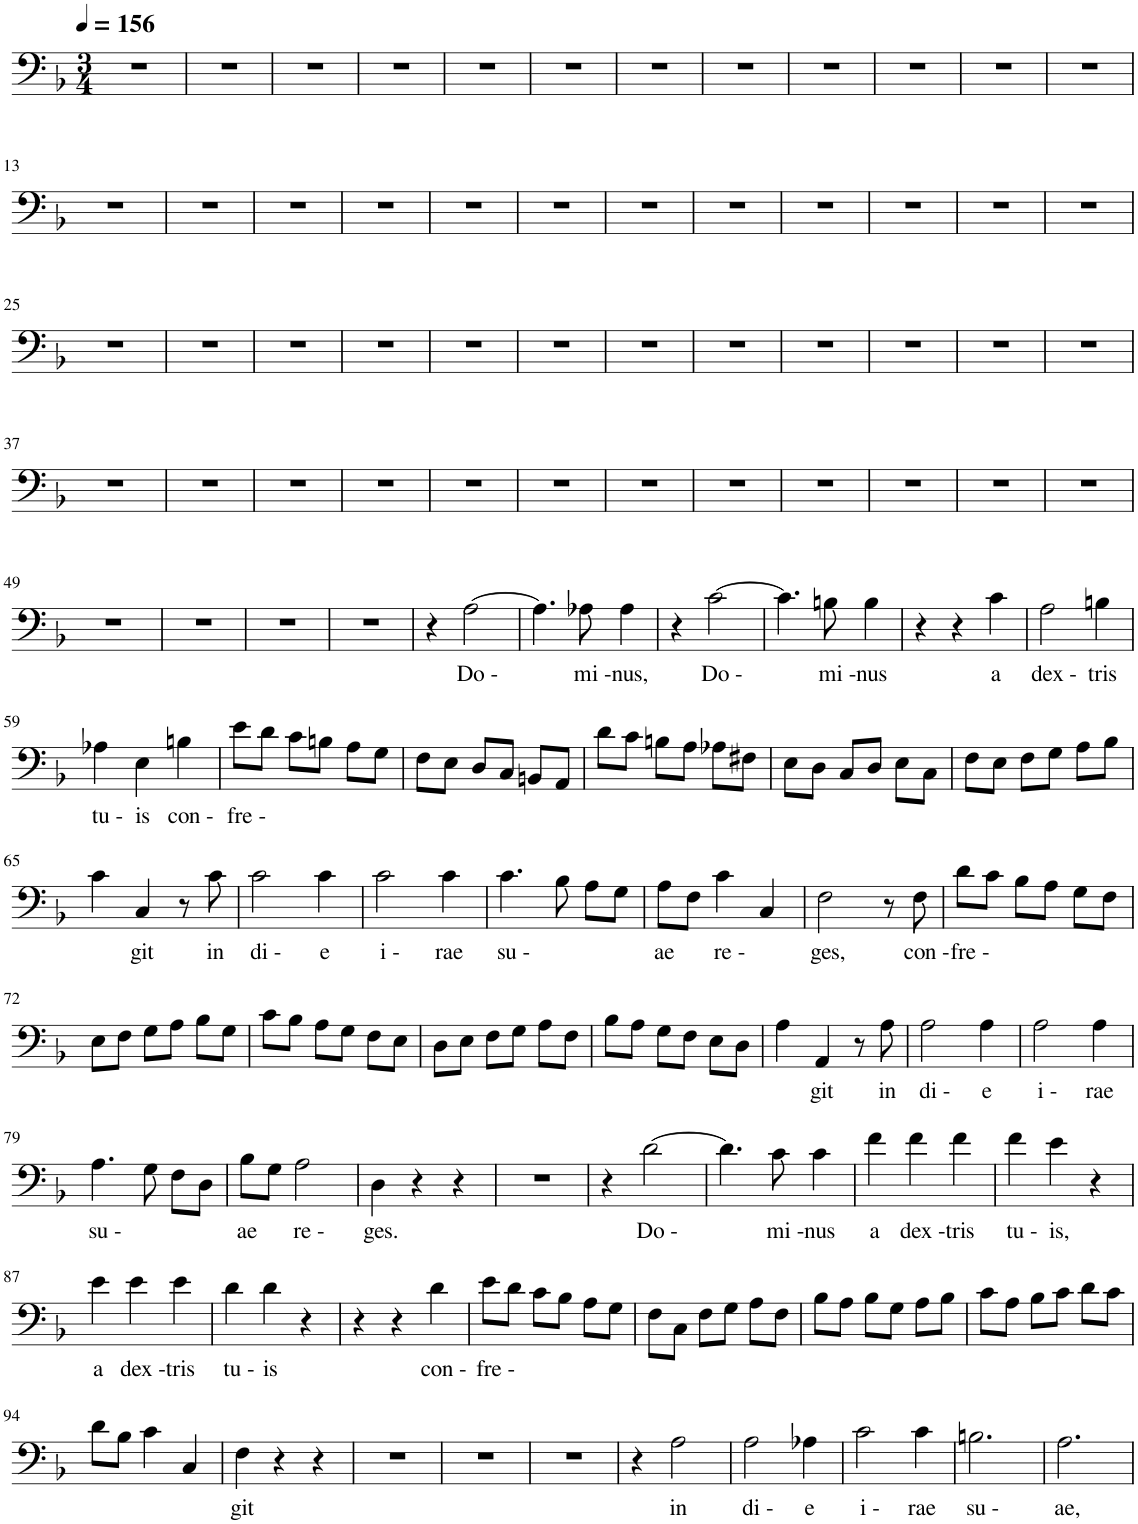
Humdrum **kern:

**kern	**text
*part1	*part1
*staff1	*staff1
*I"Baryton, Bass	*
*I'Bar.	*
*clefF4	*
*k[b-]	*
*M3/4	*
*MM156	*
=1	=1
2.r	.
=2	=2
2.r	.
=3	=3
2.r	.
=4	=4
2.r	.
=5	=5
2.r	.
=6	=6
2.r	.
=7	=7
2.r	.
=8	=8
2.r	.
=9	=9
2.r	.
=10	=10
2.r	.
=11	=11
2.r	.
=12	=12
2.r	.
!!LO:LB:g=z
=13	=13
2.r	.
=14	=14
2.r	.
=15	=15
2.r	.
=16	=16
2.r	.
=17	=17
2.r	.
=18	=18
2.r	.
=19	=19
2.r	.
=20	=20
2.r	.
=21	=21
2.r	.
=22	=22
2.r	.
=23	=23
2.r	.
=24	=24
2.r	.
!!LO:LB:g=z
=25	=25
2.r	.
=26	=26
2.r	.
=27	=27
2.r	.
=28	=28
2.r	.
=29	=29
2.r	.
=30	=30
2.r	.
=31	=31
2.r	.
=32	=32
2.r	.
=33	=33
2.r	.
=34	=34
2.r	.
=35	=35
2.r	.
=36	=36
2.r	.
!!LO:LB:g=z
=37	=37
2.r	.
=38	=38
2.r	.
=39	=39
2.r	.
=40	=40
2.r	.
=41	=41
2.r	.
=42	=42
2.r	.
=43	=43
2.r	.
=44	=44
2.r	.
=45	=45
2.r	.
=46	=46
2.r	.
=47	=47
2.r	.
=48	=48
2.r	.
!!LO:LB:g=z
=49	=49
2.r	.
=50	=50
2.r	.
=51	=51
2.r	.
=52	=52
2.r	.
=53	=53
4r	.
!	!LO:LY:b
[2A\	Do -
=54	=54
4.A\]	.
!	!LO:LY:b
8A-X\	mi -
!	!LO:LY:b
4A-\	nus,
=55	=55
4r	.
!	!LO:LY:b
[2c\	Do -
=56	=56
4.c\]	.
!	!LO:LY:b
8Bn\	mi -
!	!LO:LY:b
4B\	nus
=57	=57
4r	.
4r	.
!	!LO:LY:b
4c\	a
=58	=58
!	!LO:LY:b
2A\	dex -
!	!LO:LY:b
4Bn\	tris
!!LO:LB:g=z
=59	=59
!	!LO:LY:b
4A-X\	tu -
!	!LO:LY:b
4E\	is
!	!LO:LY:b
4Bn\	con -
=60	=60
!	!LO:LY:b
8e\L	fre -
8d\J	.
8c\L	.
8Bn\J	.
8A\L	.
8G\J	.
=61	=61
8F\L	.
8E\J	.
8D/L	.
8C/J	.
8BBn/L	.
8AA/J	.
=62	=62
8d\L	.
8c\J	.
8Bn\L	.
8A\J	.
8A-X\L	.
8F#X\J	.
=63	=63
8E\L	.
8D\J	.
8C/L	.
8D/J	.
8E\L	.
8C\J	.
=64	=64
8F\L	.
8E\J	.
8F\L	.
8G\J	.
8A\L	.
8B-\J	.
!!LO:LB:g=z
=65	=65
4c\	.
!	!LO:LY:b
4C/	git
8r	.
!	!LO:LY:b
8c\	in
=66	=66
!	!LO:LY:b
2c\	di -
!	!LO:LY:b
4c\	e
=67	=67
!	!LO:LY:b
2c\	i -
!	!LO:LY:b
4c\	rae
=68	=68
!	!LO:LY:b
4.c\	su -
8B-\	.
8A\L	.
8G\J	.
=69	=69
!	!LO:LY:b
8A\L	ae
8F\J	.
!	!LO:LY:b
4c\	re -
4C/	.
=70	=70
!	!LO:LY:b
2F\	ges,
8r	.
!	!LO:LY:b
8F\	con -
=71	=71
!	!LO:LY:b
8d\L	fre -
8c\J	.
8B-\L	.
8A\J	.
8G\L	.
8F\J	.
!!LO:LB:g=z
=72	=72
8E\L	.
8F\J	.
8G\L	.
8A\J	.
8B-\L	.
8G\J	.
=73	=73
8c\L	.
8B-\J	.
8A\L	.
8G\J	.
8F\L	.
8E\J	.
=74	=74
8D\L	.
8E\J	.
8F\L	.
8G\J	.
8A\L	.
8F\J	.
=75	=75
8B-\L	.
8A\J	.
8G\L	.
8F\J	.
8E\L	.
8D\J	.
=76	=76
4A\	.
!	!LO:LY:b
4AA/	git
8r	.
!	!LO:LY:b
8A\	in
=77	=77
!	!LO:LY:b
2A\	di -
!	!LO:LY:b
4A\	e
=78	=78
!	!LO:LY:b
2A\	i -
!	!LO:LY:b
4A\	rae
!!LO:LB:g=z
=79	=79
!	!LO:LY:b
4.A\	su -
8G\	.
8F\L	.
8D\J	.
=80	=80
!	!LO:LY:b
8B-\L	ae
8G\J	.
!	!LO:LY:b
2A\	re -
=81	=81
!	!LO:LY:b
4D\	ges.
4r	.
4r	.
=82	=82
2.r	.
=83	=83
4r	.
!	!LO:LY:b
[2d\	Do -
=84	=84
4.d\]	.
!	!LO:LY:b
8c\	mi -
!	!LO:LY:b
4c\	nus
=85	=85
!	!LO:LY:b
4f\	a
!	!LO:LY:b
4f\	dex -
!	!LO:LY:b
4f\	tris
=86	=86
!	!LO:LY:b
4f\	tu -
!	!LO:LY:b
4e\	is,
4r	.
!!LO:LB:g=z
=87	=87
!	!LO:LY:b
4e\	a
!	!LO:LY:b
4e\	dex -
!	!LO:LY:b
4e\	tris
=88	=88
!	!LO:LY:b
4d\	tu -
!	!LO:LY:b
4d\	is
4r	.
=89	=89
4r	.
4r	.
!	!LO:LY:b
4d\	con -
=90	=90
!	!LO:LY:b
8e\L	fre -
8d\J	.
8c\L	.
8B-\J	.
8A\L	.
8G\J	.
=91	=91
8F\L	.
8C\J	.
8F\L	.
8G\J	.
8A\L	.
8F\J	.
=92	=92
8B-\L	.
8A\J	.
8B-\L	.
8G\J	.
8A\L	.
8B-\J	.
=93	=93
8c\L	.
8A\J	.
8B-\L	.
8c\J	.
8d\L	.
8c\J	.
!!LO:LB:g=z
=94	=94
8d\L	.
8B-\J	.
4c\	.
4C/	.
=95	=95
!	!LO:LY:b
4F\	git
4r	.
4r	.
=96	=96
2.r	.
=97	=97
2.r	.
=98	=98
2.r	.
=99	=99
4r	.
!	!LO:LY:b
2A\	in
=100	=100
!	!LO:LY:b
2A\	di -
!	!LO:LY:b
4A-X\	e
=101	=101
!	!LO:LY:b
2c\	i -
!	!LO:LY:b
4c\	rae
=102	=102
!	!LO:LY:b
2.Bn\	su -
=103	=103
!	!LO:LY:b
2.A\	ae,
=	=
*-	*-
